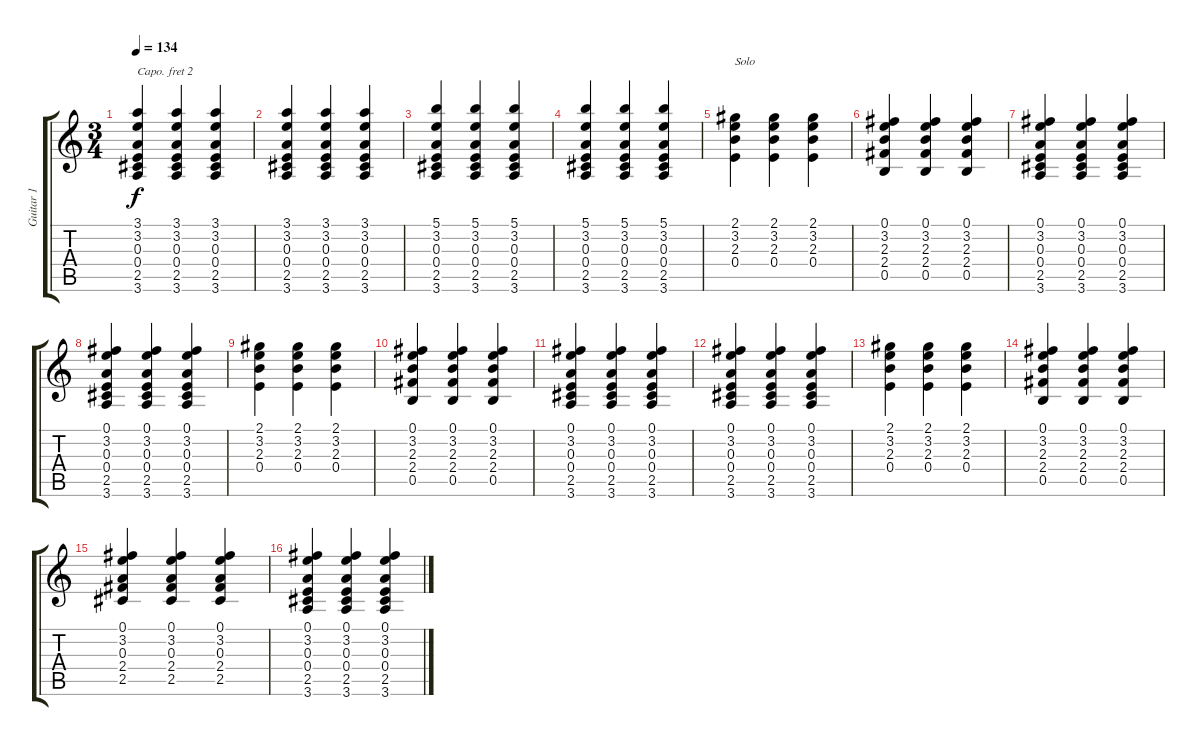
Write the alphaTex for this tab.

\track ("Guitar 1" "Guitar 1") {instrument acousticguitarsteel}
\staff {score tabs}
\capo 2
\tuning (E4 B3 G3 D3 A2 E2) {hide}
\ts (3 4)
\tempo 134
\clef g2
\ks c
(3.1 3.2 0.3 0.4 2.5 3.6).4{dy f} (3.1 3.2 0.3 0.4 2.5 3.6).4 (3.1 3.2 0.3 0.4 2.5 3.6).4 |
(3.1 3.2 0.3 0.4 2.5 3.6).4 (3.1 3.2 0.3 0.4 2.5 3.6).4 (3.1 3.2 0.3 0.4 2.5 3.6).4 |
(5.1 3.2 0.3 0.4 2.5 3.6).4 (5.1 3.2 0.3 0.4 2.5 3.6).4 (5.1 3.2 0.3 0.4 2.5 3.6).4 |
(5.1 3.2 0.3 0.4 2.5 3.6).4 (5.1 3.2 0.3 0.4 2.5 3.6).4 (5.1 3.2 0.3 0.4 2.5 3.6).4 |
(2.1 3.2 2.3 0.4).4{txt "Solo"} (2.1 3.2 2.3 0.4).4 (2.1 3.2 2.3 0.4).4 |
(0.1 3.2 2.3 2.4 0.5).4 (0.1 3.2 2.3 2.4 0.5).4 (0.1 3.2 2.3 2.4 0.5).4 |
(0.1 3.2 0.3 0.4 2.5 3.6).4 (0.1 3.2 0.3 0.4 2.5 3.6).4 (0.1 3.2 0.3 0.4 2.5 3.6).4 |
(0.1 3.2 0.3 0.4 2.5 3.6).4 (0.1 3.2 0.3 0.4 2.5 3.6).4 (0.1 3.2 0.3 0.4 2.5 3.6).4 |
(2.1 3.2 2.3 0.4).4 (2.1 3.2 2.3 0.4).4 (2.1 3.2 2.3 0.4).4 |
(0.1 3.2 2.3 2.4 0.5).4 (0.1 3.2 2.3 2.4 0.5).4 (0.1 3.2 2.3 2.4 0.5).4 |
(0.1 3.2 0.3 0.4 2.5 3.6).4 (0.1 3.2 0.3 0.4 2.5 3.6).4 (0.1 3.2 0.3 0.4 2.5 3.6).4 |
(0.1 3.2 0.3 0.4 2.5 3.6).4 (0.1 3.2 0.3 0.4 2.5 3.6).4 (0.1 3.2 0.3 0.4 2.5 3.6).4 |
(2.1 3.2 2.3 0.4).4 (2.1 3.2 2.3 0.4).4 (2.1 3.2 2.3 0.4).4 |
(0.1 3.2 2.3 2.4 0.5).4 (0.1 3.2 2.3 2.4 0.5).4 (0.1 3.2 2.3 2.4 0.5).4 |
(0.1 3.2 0.3 2.4 2.5).4 (0.1 3.2 0.3 2.4 2.5).4 (0.1 3.2 0.3 2.4 2.5).4 |
(0.1 3.2 0.3 0.4 2.5 3.6).4 (0.1 3.2 0.3 0.4 2.5 3.6).4 (0.1 3.2 0.3 0.4 2.5 3.6).4
